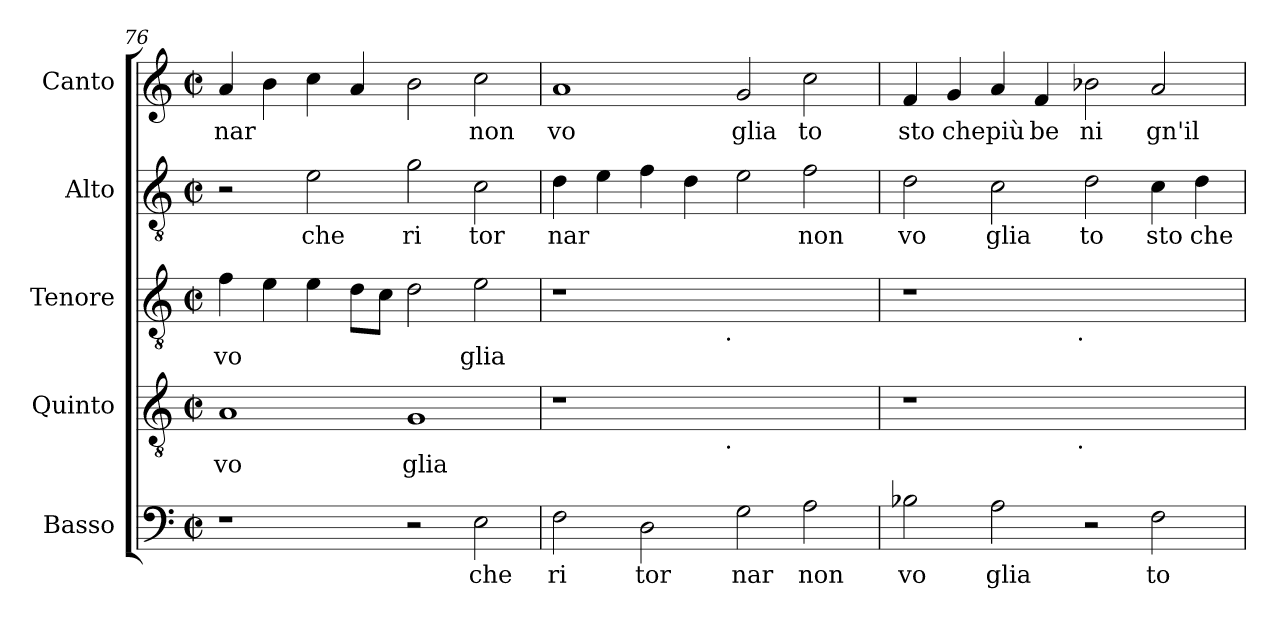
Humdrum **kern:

**kern	**text	**kern	**text	**kern	**text	**kern	**text	**kern	**text
*part5	*part5	*part4	*part4	*part3	*part3	*part2	*part2	*part1	*part1
*staff5	*staff5	*staff4	*staff4	*staff3	*staff3	*staff2	*staff2	*staff1	*staff1
*I"Basso	*	*I"Quinto	*	*I"Tenore	*	*I"Alto	*	*I"Canto	*
*clefF4	*	*clefGv2	*	*clefGv2	*	*clefGv2	*	*clefG2	*
*k[]	*	*k[]	*	*k[]	*	*k[]	*	*k[]	*
*C:	*	*C:	*	*C:	*	*C:	*	*C:	*
*M2/2	*	*M2/2	*	*M2/2	*	*M2/2	*	*M2/2	*
*met(c|)	*	*met(c|)	*	*met(c|)	*	*met(c|)	*	*met(c|)	*
=76	=76	=76	=76	=76	=76	=76	=76	=76	=76
!	!	!	!LO:LY:b:rj	!	!LO:LY:b:cj	!	!	!	!LO:LY:b:cj
1r	.	1A	vo	4f\	vo	2r	.	4a/	nar
!	!	!	!	!	!LO:LY:b:cj	!	!	!	!LO:LY:b:cj
.	.	.	.	4e\	.	.	.	4b\	.
!	!	!	!	!	!LO:LY:b:cj	!	!LO:LY:b:cj	!	!LO:LY:b:cj
.	.	.	.	4e\	.	2e\	che	4cc\	.
!	!	!	!	!	!LO:LY:b:cj	!	!	!	!LO:LY:b:cj
.	.	.	.	8d\L	.	.	.	4a/	.
!	!	!	!	!	!LO:LY:b:cj	!	!	!	!
.	.	.	.	8c\J	.	.	.	.	.
!	!	!	!LO:LY:b:rj	!	!LO:LY:b:cj	!	!LO:LY:b:cj	!	!LO:LY:b:cj
2r	.	1G	glia	2d\	.	2g\	ri	2b\	.
!	!LO:LY:b:rj	!	!	!	!LO:LY:b:cj	!	!LO:LY:b:cj	!	!LO:LY:b:cj
2E\	che	.	.	2e\	glia	2c\	tor	2cc\	non
=77	=77	=77	=77	=77	=77	=77	=77	=77	=77
!	!LO:LY:b:rj	!	!	!	!	!	!LO:LY:b:cj	!	!LO:LY:b:cj
*	*	*^	*	*^	*	*	*	*	*
2F\	ri	1r	2ryy	.	1r	2ryy	.	4d\	nar	1a	vo
!	!	!	!	!	!	!	!	!	!LO:LY:b:cj	!	!
.	.	.	.	.	.	.	.	4e\	.	.	.
!	!LO:LY:b:rj	!	!	!	!	!	!	!	!LO:LY:b:cj	!	!
2D\	tor	.	4...ryy	.	.	4...ryy	.	4f\	.	.	.
!	!	!	!	!	!	!	!	!	!LO:LY:b:cj	!	!
.	.	.	.	.	.	.	.	4d\	.	.	.
!	!	!	!	!	!	!LO:TX:b:t=.	!	!	!	!	!
!	!	!	!LO:TX:b:t=.	!	!	!	!	!	!	!	!
.	.	.	1ryy	.	.	1ryy	.	.	.	.	.
!	!LO:LY:b:rj	!	!	!	!	!	!	!	!LO:LY:b:cj	!	!LO:LY:b:cj
2G\	nar	1ryy	.	.	1ryy	.	.	2e\	.	2g/	glia
!	!LO:LY:b:rj	!	!	!	!	!	!	!	!LO:LY:b:cj	!	!LO:LY:b:cj
2A\	non	.	.	.	.	.	.	2f\	non	2cc\	to
.	.	.	32ryy	.	.	32ryy	.	.	.	.	.
=78	=78	=78	=78	=78	=78	=78	=78	=78	=78	=78	=78
!	!LO:LY:b:rj	!	!	!	!	!	!	!	!LO:LY:b:cj	!	!LO:LY:b:cj
2B-X\	vo	1r	2ryy	.	1r	2ryy	.	2d\	vo	4f/	sto
!	!	!	!	!	!	!	!	!	!	!	!LO:LY:b:cj
.	.	.	.	.	.	.	.	.	.	4g/	che
!	!LO:LY:b:rj	!	!	!	!	!	!	!	!LO:LY:b:cj	!	!LO:LY:b:cj
2A\	glia	.	4ryy	.	.	4ryy	.	2c\	glia	4a/	più
!	!	!	!	!	!	!	!	!	!	!	!LO:LY:b:cj
.	.	.	8...ryy	.	.	8...ryy	.	.	.	4f/	be
!	!	!	!	!	!	!LO:TX:b:t=.	!	!	!	!	!
!	!	!	!LO:TX:b:t=.	!	!	!	!	!	!	!	!
.	.	.	1ryy	.	.	1ryy	.	.	.	.	.
!	!	!	!	!	!	!	!	!	!LO:LY:b:cj	!	!LO:LY:b:cj
2r	.	1ryy	.	.	1ryy	.	.	2d\	to	2b-\	ni
!	!LO:LY:b:rj	!	!	!	!	!	!	!	!LO:LY:b:cj	!	!LO:LY:b:cj
2F\	to	.	.	.	.	.	.	4c\	sto	2a/	gn'il
!	!	!	!	!	!	!	!	!	!LO:LY:b:cj	!	!
.	.	.	.	.	.	.	.	4d\	che	.	.
.	.	.	64ryy	.	.	64ryy	.	.	.	.	.
*	*	*v	*v	*	*	*	*	*	*	*	*
*	*	*	*	*v	*v	*	*	*	*	*
=	=	=	=	=	=	=	=	=	=
*-	*-	*-	*-	*-	*-	*-	*-	*-	*-
